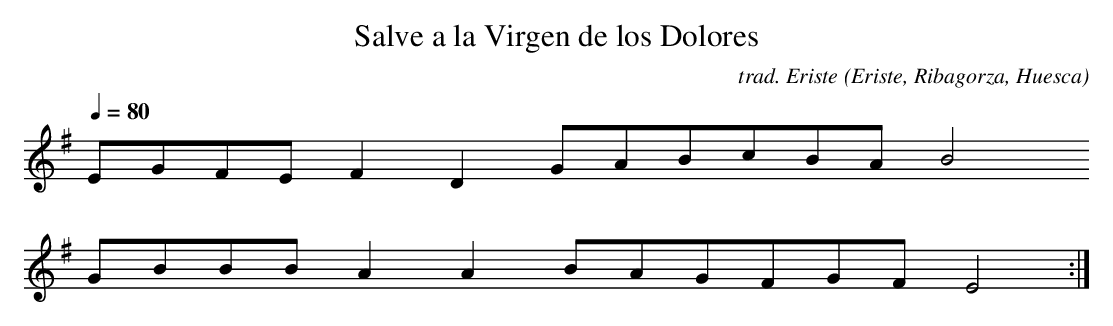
X:1
T:Salve a la Virgen de los Dolores
C:trad. Eriste
O:Eriste, Ribagorza, Huesca
L:1/8
Q:1/4=80
K:G
EGFEF2D2 GABcB-AB4
GBBBA2A2 BAGFG-FE4:|
